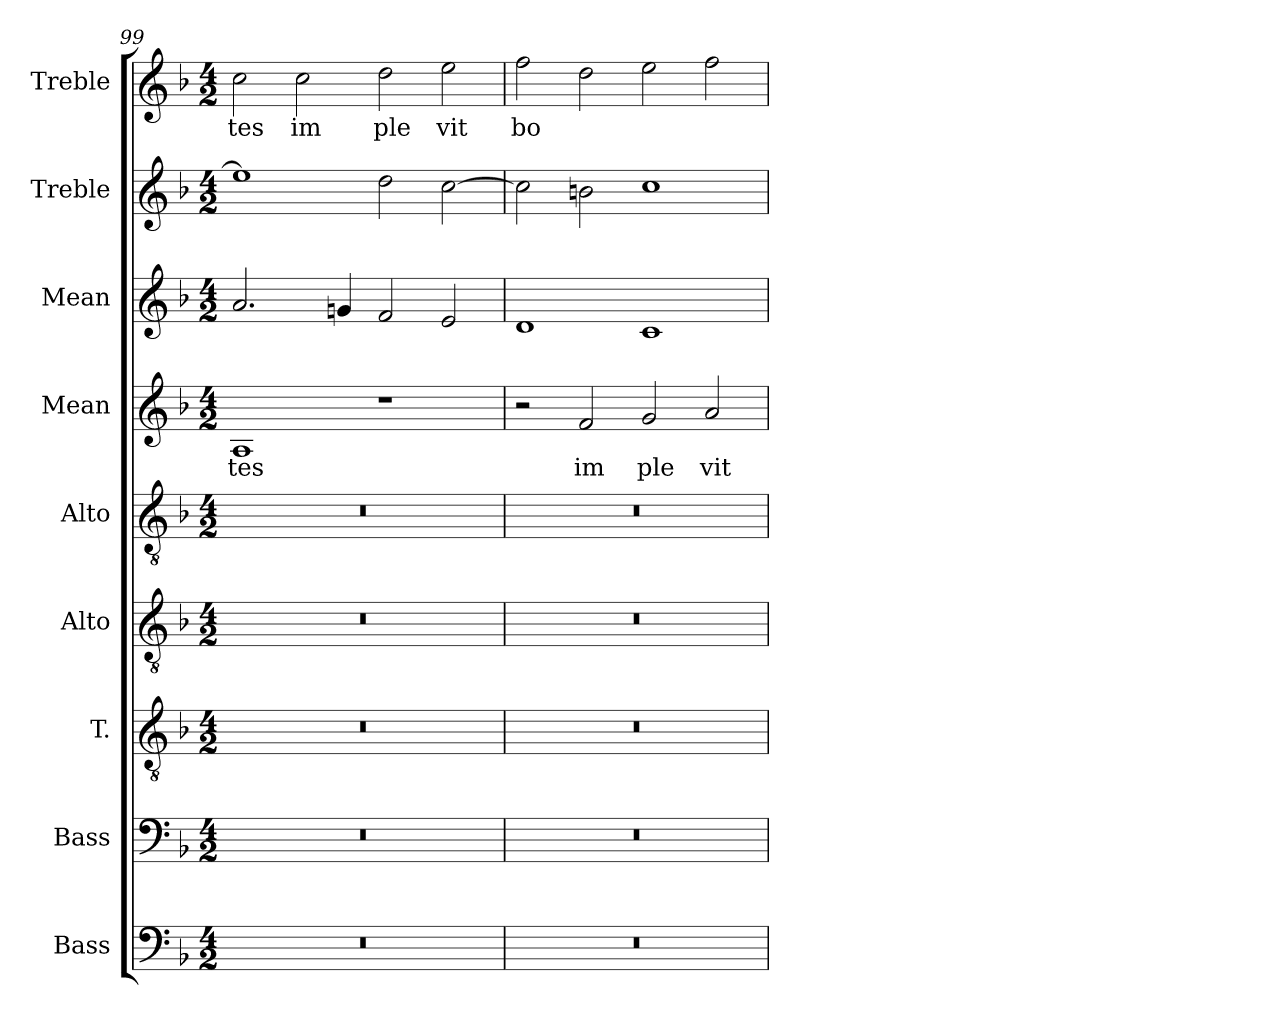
**kern	**kern	**kern	**kern	**kern	**kern	**text	**kern	**kern	**kern	**text
*part9	*part8	*part7	*part6	*part5	*part4	*part4	*part3	*part2	*part1	*part1
*staff9	*staff8	*staff7	*staff6	*staff5	*staff4	*staff4	*staff3	*staff2	*staff1	*staff1
*I"Bass	*I"Bass	*I"T.	*I"Alto	*I"Alto	*I"Mean	*	*I"Mean	*I"Treble	*I"Treble	*
*I'B.	*I'B.	*I'T.	*I'A2.	*I'A1.	*I'M.	*	*I'M.	*I'Tr.	*I'Tr.	*
*clefF4	*clefF4	*clefGv2	*clefGv2	*clefGv2	*clefG2	*	*clefG2	*clefG2	*clefG2	*
*	*	*ITrd7c12	*ITrd7c12	*ITrd7c12	*	*	*	*	*	*
*k[b-]	*k[b-]	*k[b-]	*k[b-]	*k[b-]	*k[b-]	*	*k[b-]	*k[b-]	*k[b-]	*
*F:	*F:	*F:	*F:	*F:	*F:	*	*F:	*F:	*F:	*
*M4/2	*M4/2	*M4/2	*M4/2	*M4/2	*M4/2	*	*M4/2	*M4/2	*M4/2	*
=99	=99	=99	=99	=99	=99	=99	=99	=99	=99	=99
!LO:N:vis=1	!LO:N:vis=1	!LO:N:vis=1	!LO:N:vis=1	!LO:N:vis=1	!	!	!	!	!	!
!	!	!	!	!	!	!LO:LY:b:color=#000000	!	!	!	!
!	!	!	!	!	!	!	!	!	!	!LO:LY:b:color=#000000
0r	0r	0r	0r	0r	1Ai	tes	2.ai/	1eei]	2cci\	tes
!	!	!	!	!	!	!	!	!	!	!LO:LY:b:color=#000000
.	.	.	.	.	.	.	.	.	2cci\	im
.	.	.	.	.	.	.	4gni/	.	.	.
!	!	!	!	!	!	!	!	!	!	!LO:LY:b:color=#000000
.	.	.	.	.	1r	.	2fi/	2ddi\	2ddi\	ple
!	!	!	!	!	!	!	!	!	!	!LO:LY:b:color=#000000
.	.	.	.	.	.	.	2ei/	[>2cci\	2eei\	vit
=100	=100	=100	=100	=100	=100	=100	=100	=100	=100	=100
!LO:N:vis=1	!LO:N:vis=1	!LO:N:vis=1	!LO:N:vis=1	!LO:N:vis=1	!	!	!	!	!	!
!	!	!	!	!	!	!	!	!	!	!LO:LY:b:color=#000000
0r	0r	0r	0r	0r	2r	.	1di	2cci\]	2ffi\	bo
!	!	!	!	!	!	!LO:LY:b:color=#000000	!	!	!	!
.	.	.	.	.	2fi/	im	.	2bni\	2ddi\	.
!	!	!	!	!	!	!LO:LY:b:color=#000000	!	!	!	!
.	.	.	.	.	2gi/	ple	1ci	1cci	2eei\	.
!	!	!	!	!	!	!LO:LY:b:color=#000000	!	!	!	!
.	.	.	.	.	2ai/	vit	.	.	2ffi\	.
=	=	=	=	=	=	=	=	=	=	=
*-	*-	*-	*-	*-	*-	*-	*-	*-	*-	*-
